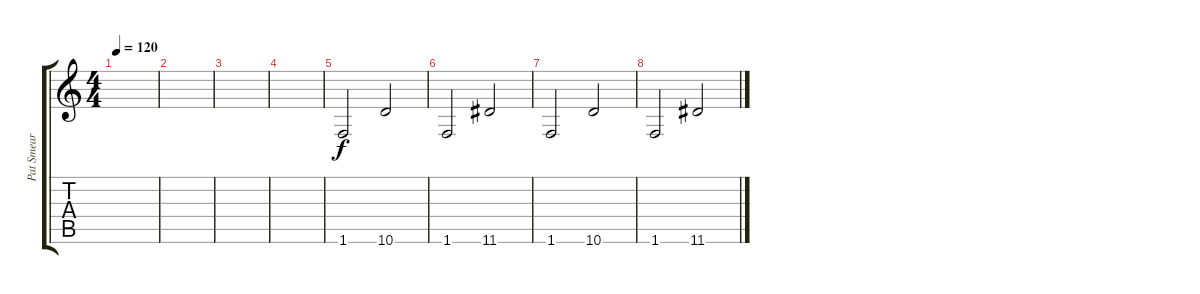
\track ("Pat Smear" "Pat Smear") {instrument distortionguitar}
\staff {score tabs}
\tuning (E4 B3 G3 D3 A2 E2) {hide}
\ts (4 4)
\tempo 120
\clef g2
\ks c
|
|
|
|
1.6.2 10.6.2 |
1.6.2 11.6.2 |
1.6.2 10.6.2 |
1.6.2 11.6.2
